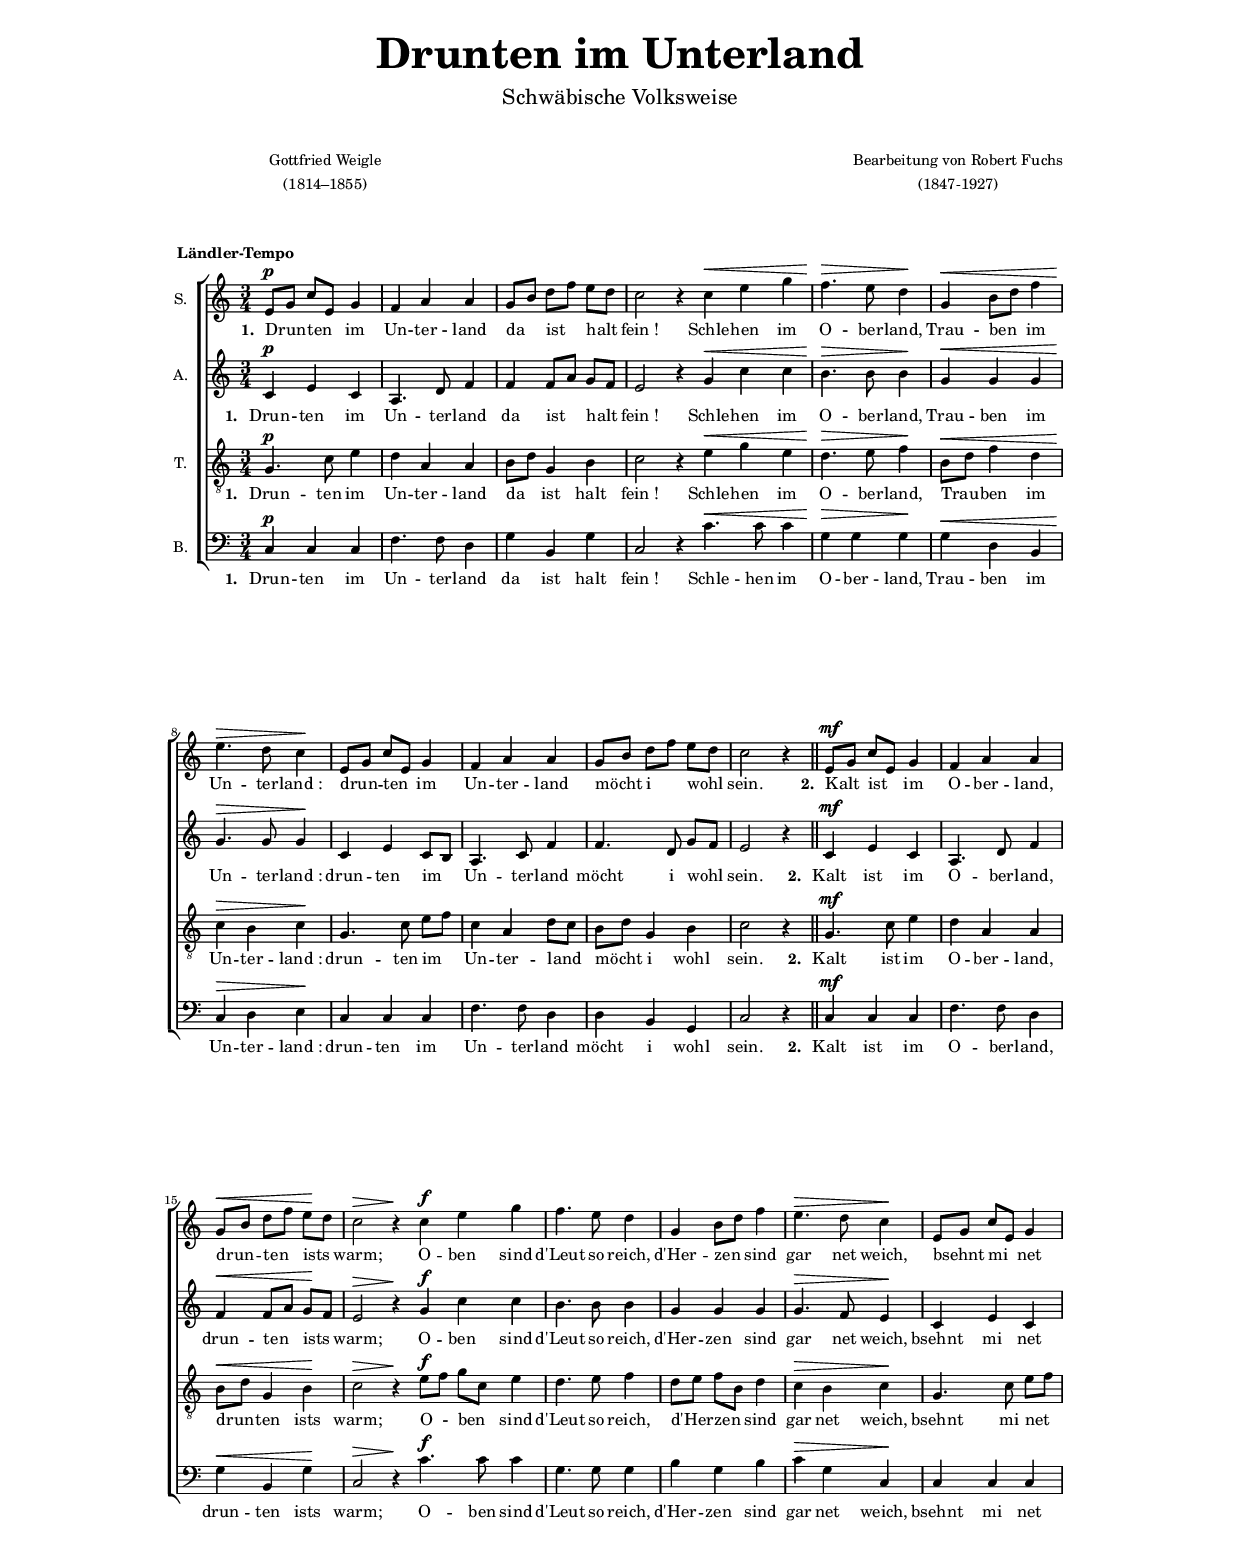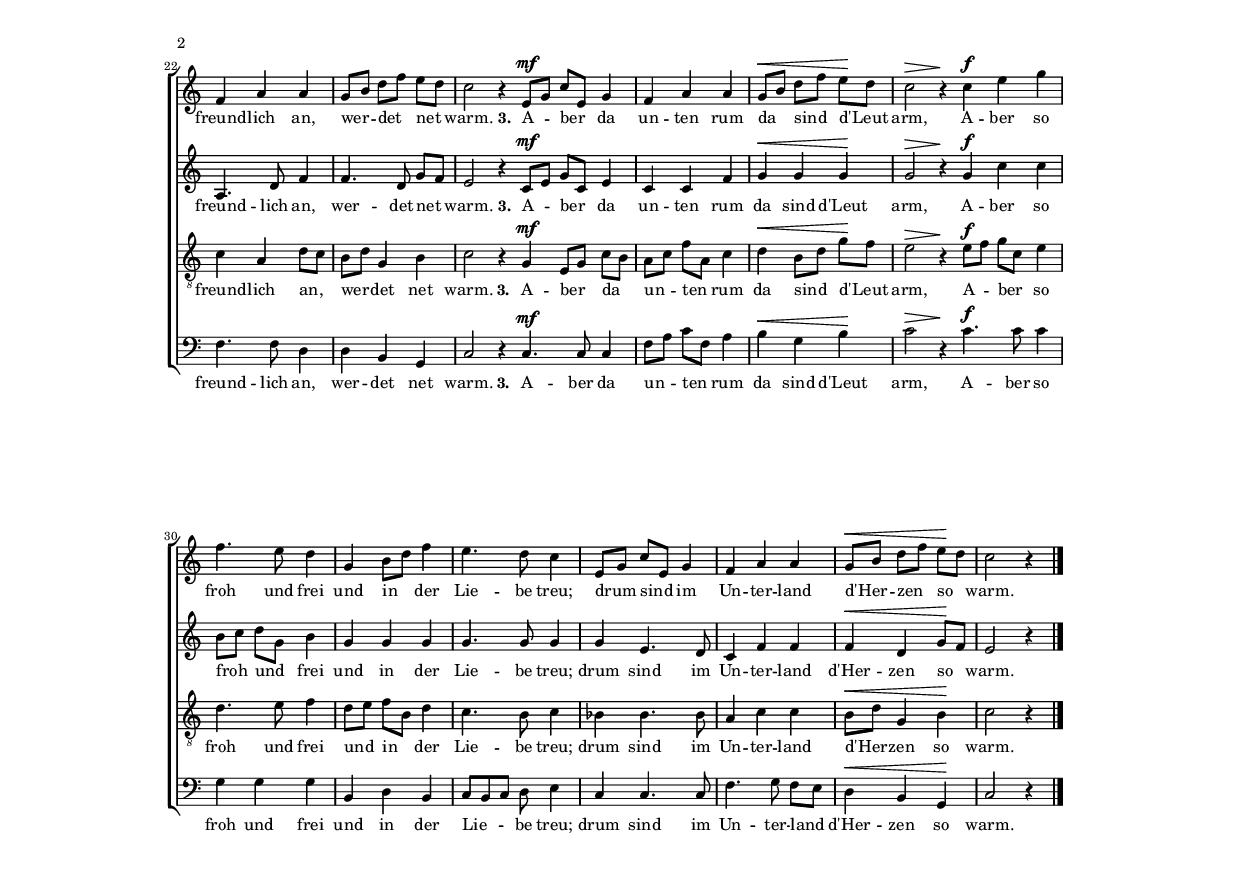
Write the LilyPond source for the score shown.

\version "2.12.3"

%---------------------------------------------------------------------------
% 
%---------------------------------------------------------------------------

\paper {
	line-width = 15\cm 
	top-margin = 1.2\cm
	bottom-margin = 2.4\cm
	after-title-space = 4\cm
	indent = 0.5\cm
}

#(set-global-staff-size 13)
#(ly:set-option 'point-and-click #f)

%---------------------------------------------------------------------------
%	
%---------------------------------------------------------------------------

\header {
	title = \markup \center-column {
		\pad-markup #3 \fontsize #+5 {
			"Drunten im Unterland"
		}
	}
	subtitle = \markup \center-column {
		\fontsize #+2 \medium {
			"Schwäbische Volksweise"
		}
	}
	composer = \markup {
		\pad-to-box #'(0 . 0) #'(0 . 5)
		\center-column {
			"Bearbeitung von Robert Fuchs"
			"(1847-1927)"
		}
	}
	poet = \markup { 
		\pad-to-box #'(0 . 0) #'(3 . 9) \hspace #13 \center-column { 
			 "Gottfried Weigle"
			 "(1814–1855)"
		 }
	}
	meter = \markup {
		\pad-to-box #'(0 . 0) #'(0 . 10) {  \bold
			"Ländler-Tempo"
		}
	}
}

%---------------------------------------------------------------------------
%	
%---------------------------------------------------------------------------

global = {
	\time 3/4
	\key c \major
	\override DynamicTextSpanner #'dash-period = #-1.0
	% \override Score.Hairpin #'to-barline = ##f
}
print = {
	\autoBeamOff
	\dynamicUp
}
mid = {
	\tempo 4=125
}

% horn = \markup { (Waldhörner.) }
% lang = \markup { Langsamer. }
% cres = \markup { \italic { cresc. } }
% rit = \markup { \italic { Riten. } }
% rin = \markup { \italic { Rinf. } }
% solo = \markup { SOLO }
% coro = \markup { CHOEUR }
% resp = \markup { \musicglyph #"scripts.ufermata" }
% lie = \markup { \italic { lié } }
% plie = \markup { \dynamic p {  et lié } }
% pplie = \markup { \dynamic pp {  et lié } }
% Atem = \markup { A tempo }
% resp = \markup { \line { \musicglyph #"scripts.rcomma" \translate #'(-0.8 . 1.6) \musicglyph #"scripts.ufermata" } }
% endResp = \markup { \translate #'(5.5 . 0) { \musicglyph #"scripts.ufermata" } }

%---------------------------------------------------------------------------
%	NOTES
%---------------------------------------------------------------------------

Sop = \relative c' {
	\set Staff.instrumentName = #"S."
	
	e8\p[ g] c[ e,] g4
	f a a
	g8[ b] d[ f] e[ d]
	c2 r4 \bar ":|"
	
	c4\< e g
	f4.\!\> e8 d4\!
	g,4\< b8[ d] f4
	e4.\!\> d8 c4\!
	
	e,8[ g] c[ e,] g4
	f a a
	g8[ b] d[ f] e[ d]
	c2 r4 \bar "||"
	
	\bar "|:" e,8\mf[ g] c[ e,] g4
	f a a
	g8\<[ b] d[ f] e\![ d]
	c2\> r4\! \bar ":|"
	
	c4\f e g
	f4. e8 d4
	g,4 b8[ d] f4
	e4.\> d8 c4\!
	
	e,8[ g] c[ e,] g4
	f a a
	g8[ b] d[ f] e[ d]
	c2 r4 \bar "||"
	
	\bar "|:" e,8\mf[ g] c[ e,] g4
	f a a
	g8\<[ b] d[ f] e\![ d]
	c2\> r4\! \bar ":|"
	
	c4\f e g
	f4. e8 d4
	g,4 b8[ d] f4
	e4. d8 c4
	
	e,8[ g] c[ e,] g4
	f a a
	g8\<[ b] d[ f] e\![ d]
	c2 r4 \bar "|."
}

Alt = \relative c' {
	\set Staff.instrumentName = #"A."
	
	c4\p e c
	a4. d8 f4
	f4 f8[ a] g[ f]
	e2 r4 \bar ":|"
	
	g4\< c c
	b4.\!\> b8 b4\!
	g4\< g g
	g4.\!\> g8 g4\!
	
	c,4 e c8[ b]
	a4. c8 f4
	f4. d8 g[ f]
	e2 r4 \bar "||"
	
	\bar "|:" c4\mf e c
	a4. d8 f4
	f4\< f8[ a] g\![ f]
	e2\> r4\! \bar ":|"
	
	g4\f c c
	b4. b8 b4
	g4 g g
	g4.\> f8 e4\!
	
	c4 e c
	a4. d8 f4
	f4. d8 g[ f]
	e2 r4 \bar "||"
	
	\bar "|:" c8\mf[ e] g[ c,] e4
	c c f
	g\< g g\!
	g2\> r4\! \bar ":|"
	
	g4\f c c
	b8[ c] d[ g,] b4
	g4 g g
	g4. g8 g4
	
	g4 e4. d8
	c4 f f
	f4\< d g8\![ f]
	e2 r4 \bar "|."
}
Ten = \relative c' {
	\clef "treble_8"
	\set Staff.instrumentName = #"T."
	
	g4.\p c8 e4
	d a a
	b8[ d] g,4 b
	c2 r4 \bar ":|"
	
	e4\< g e
	d4.\!\> e8 f4\!
	b,8\<[ d] f4 d
	c\!\> b c\!
	
	g4. c8 e[ f]
	c4 a d8[ c]
	b[ d] g,4 b
	c2 r4 \bar "||"
	
	\bar "|:" g4.\mf c8 e4
	d a a
	b8\<[ d] g,4 b\!
	c2\> r4\! \bar ":|"
	
	e8\f[ f] g[ c,] e4
	d4. e8 f4
	d8[ e] f[ b,] d4
	c\> b c\!
	
	g4. c8 e[ f]
	c4 a d8[ c]
	b[ d] g,4 b
	c2 r4 \bar "||"
	
	\bar "|:" g4\mf e8[ g] c[ b]
	a[ c] f[ a,] c4
	d\< b8[ d] g\![ f]
	e2\> r4\! \bar ":|"
	
	e8\f[ f] g[ c,] e4
	d4. e8 f4
	d8[ e] f[ b,] d4
	c4. b8 c4
	
	bes bes4. bes8
	a4 c c
	b8\<[ d] g,4 b\!
	c2 r4 \bar "|."
}

Bas = \relative c {
	\clef bass
	\set Staff.instrumentName = #"B."
	
	c4\p c c
	f4. f8 d4
	g b, g'
	c,2 r4 \bar ":|"
	
	c'4.\< c8 c4
	g\!\> g g\!
	g\< d b
	c\!\> d e\!
	
	c4 c c
	f4. f8 d4
	d b g
	c2 r4 \bar "||"	
	
	c4\mf c c
	f4. f8 d4
	g\< b, g'\!
	c,2\> r4\! \bar ":|"
	
	c'4.\f c8 c4
	g4. g8 g4
	b g b
	c\> g c,\!
	
	c4 c c
	f4. f8 d4
	d b g
	c2 r4 \bar "||"	

	\bar "|:" c4.\mf c8 c4
	f8[ a] c[ f,] a4
	b\< g b\!
	c2\> r4\! \bar ":|"
	
	c4.\f c8 c4
	g g g
	b, d b
	c8[ b c] d e4
	
	c c4. c8
	f4. g8 f[ e]
	d4\< b g\!
	c2 r4 \bar "|."

}

%---------------------------------------------------------------------------
%	LYRICS
%---------------------------------------------------------------------------

texteA = \lyricmode {
	Drun -- ten im Un -- ter -- land
	da ist halt fein_!
	Schle -- hen im O -- ber -- land,
	Trau -- ben im Un -- ter -- land_:
	drun -- ten im Un -- ter -- land
	möcht i wohl sein.
}
texteB = \lyricmode {
	Kalt ist im O -- ber -- land,
	drun -- ten ists warm;
	O -- ben sind d'Leut so reich,
	d'Her -- zen sind gar net weich,
	bsehnt mi net freund -- lich an,
	wer -- det net warm.
}
texteC = \lyricmode {
	A -- ber da un -- ten rum
	da sind d'Leut arm,
	A -- ber so froh und frei
	und in der Lie -- be treu;
	drum sind im Un -- ter -- land
	d'Her -- zen so warm.
}


%---------------------------------------------------------------------------
%	MIDI OUTPUT
%---------------------------------------------------------------------------

\score {
	<<
	\new Staff = "Sop" { \set Staff.midiInstrument = "clarinet" \global \mid \Sop }
	\new Staff = "Alt" { \set Staff.midiInstrument = "french horn" \global \mid \Alt }
	\new Staff = "Ten" { \set Staff.midiInstrument = "trumpet" \global \mid \Ten }
	\new Staff = "Bas" { \set Staff.midiInstrument = "bassoon" \global \mid \Bas }
	>>
	\midi { \context { \Voice \remove "Dynamic_performer" } }
}

%---------------------------------------------------------------------------
%	SHEET OUTPUT
%---------------------------------------------------------------------------

\score {
	\new ChoirStaff <<
		\new Voice << \global \print \Sop >>
		\addlyrics { \set stanza = #"1. " \texteA  \set stanza = #"2. " \texteB \set stanza = #"3. " \texteC }
		\new Voice << \global \print \Alt >>
		\addlyrics { \set stanza = #"1. " \texteA  \set stanza = #"2. " \texteB \set stanza = #"3. " \texteC }
		\new Voice << \global \print \Ten >>
		\addlyrics { \set stanza = #"1. " \texteA  \set stanza = #"2. " \texteB \set stanza = #"3. " \texteC }
		\new Voice << \global \print \Bas >>
		\addlyrics { \set stanza = #"1. " \texteA  \set stanza = #"2. " \texteB \set stanza = #"3. " \texteC }
	>>
	\layout  { }
}
